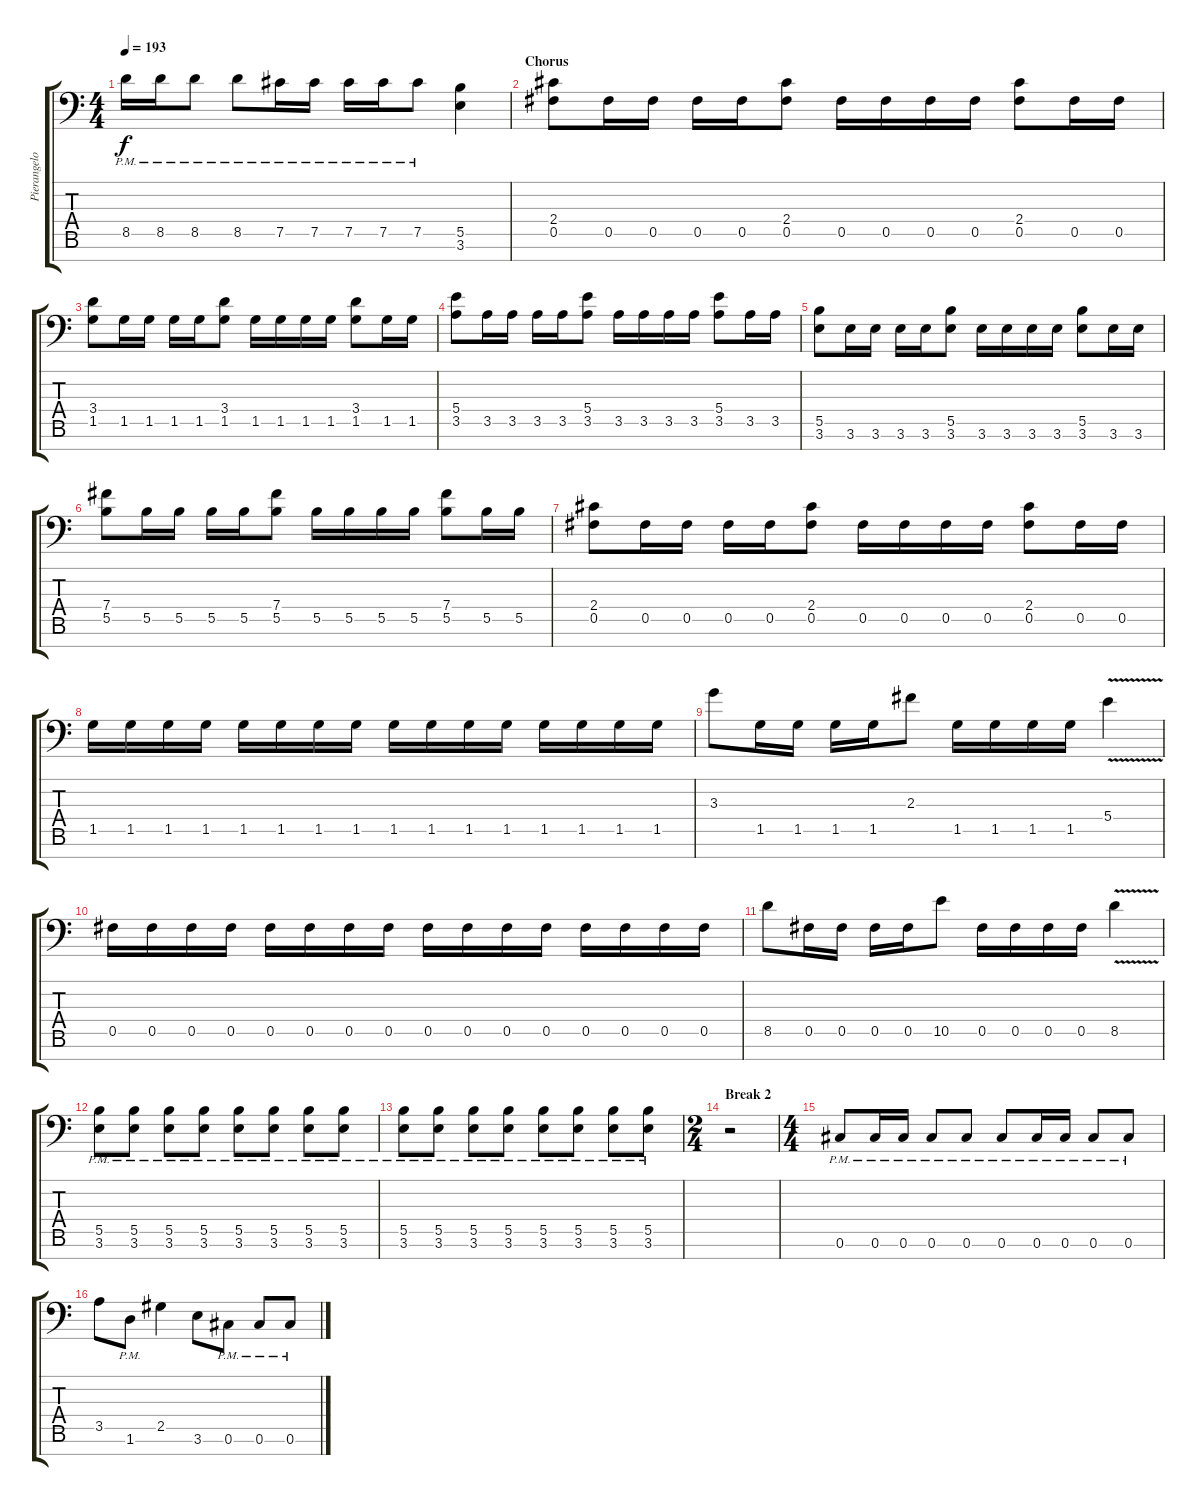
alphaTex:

\track ("Pierangelo Giglioni" "Pierangelo") {instrument distortionguitar}
\staff {score tabs}
\tuning (Db4 Ab3 E3 B2 Gb2 Db2 Ab1) {hide}
\ts (4 4)
\tempo 193
\clef f4
\ks c
8.5{pm}.16{dy f} 8.5{pm}.16 8.5{pm}.8 8.5{pm}.8 7.5{pm}.16 7.5{pm}.16 7.5{pm}.16 7.5{pm}.16 7.5{pm}.8 (5.5 3.6).4 |
\section ("" "Chorus")
(2.4 0.5).8 0.5.16 0.5.16 0.5.16 0.5.16 (2.4 0.5).8 0.5.16 0.5.16 0.5.16 0.5.16 (2.4 0.5).8 0.5.16 0.5.16 |
(3.4 1.5).8 1.5.16 1.5.16 1.5.16 1.5.16 (3.4 1.5).8 1.5.16 1.5.16 1.5.16 1.5.16 (3.4 1.5).8 1.5.16 1.5.16 |
(5.4 3.5).8 3.5.16 3.5.16 3.5.16 3.5.16 (5.4 3.5).8 3.5.16 3.5.16 3.5.16 3.5.16 (5.4 3.5).8 3.5.16 3.5.16 |
(5.5 3.6).8 3.6.16 3.6.16 3.6.16 3.6.16 (5.5 3.6).8 3.6.16 3.6.16 3.6.16 3.6.16 (5.5 3.6).8 3.6.16 3.6.16 |
(7.4 5.5).8 5.5.16 5.5.16 5.5.16 5.5.16 (7.4 5.5).8 5.5.16 5.5.16 5.5.16 5.5.16 (7.4 5.5).8 5.5.16 5.5.16 |
(2.4 0.5).8 0.5.16 0.5.16 0.5.16 0.5.16 (2.4 0.5).8 0.5.16 0.5.16 0.5.16 0.5.16 (2.4 0.5).8 0.5.16 0.5.16 |
1.5.16 1.5.16 1.5.16 1.5.16 1.5.16 1.5.16 1.5.16 1.5.16 1.5.16 1.5.16 1.5.16 1.5.16 1.5.16 1.5.16 1.5.16 1.5.16 |
3.3.8 1.5.16 1.5.16 1.5.16 1.5.16 2.3.8 1.5.16 1.5.16 1.5.16 1.5.16 5.4{v}.4 |
0.5.16 0.5.16 0.5.16 0.5.16 0.5.16 0.5.16 0.5.16 0.5.16 0.5.16 0.5.16 0.5.16 0.5.16 0.5.16 0.5.16 0.5.16 0.5.16 |
8.5.8 0.5.16 0.5.16 0.5.16 0.5.16 10.5.8 0.5.16 0.5.16 0.5.16 0.5.16 8.5{v}.4 |
(5.5{pm} 3.6{pm}).8 (5.5{pm} 3.6{pm}).8 (5.5{pm} 3.6{pm}).8 (5.5{pm} 3.6{pm}).8 (5.5{pm} 3.6{pm}).8 (5.5{pm} 3.6{pm}).8 (5.5{pm} 3.6{pm}).8 (5.5{pm} 3.6{pm}).8 |
(5.5{pm} 3.6{pm}).8 (5.5{pm} 3.6{pm}).8 (5.5{pm} 3.6{pm}).8 (5.5{pm} 3.6{pm}).8 (5.5{pm} 3.6{pm}).8 (5.5{pm} 3.6{pm}).8 (5.5{pm} 3.6{pm}).8 (5.5{pm} 3.6{pm}).8 |
\ts (2 4)
\section ("" "Break 2")
r.2 |
\ts (4 4)
0.6{pm}.8 0.6{pm}.16 0.6{pm}.16 0.6{pm}.8 0.6{pm}.8 0.6{pm}.8 0.6{pm}.16 0.6{pm}.16 0.6{pm}.8 0.6{pm}.8 |
3.5.8 1.6{pm}.8 2.5.4 3.6.8 0.6{pm}.8 0.6{pm}.8 0.6{pm}.8
